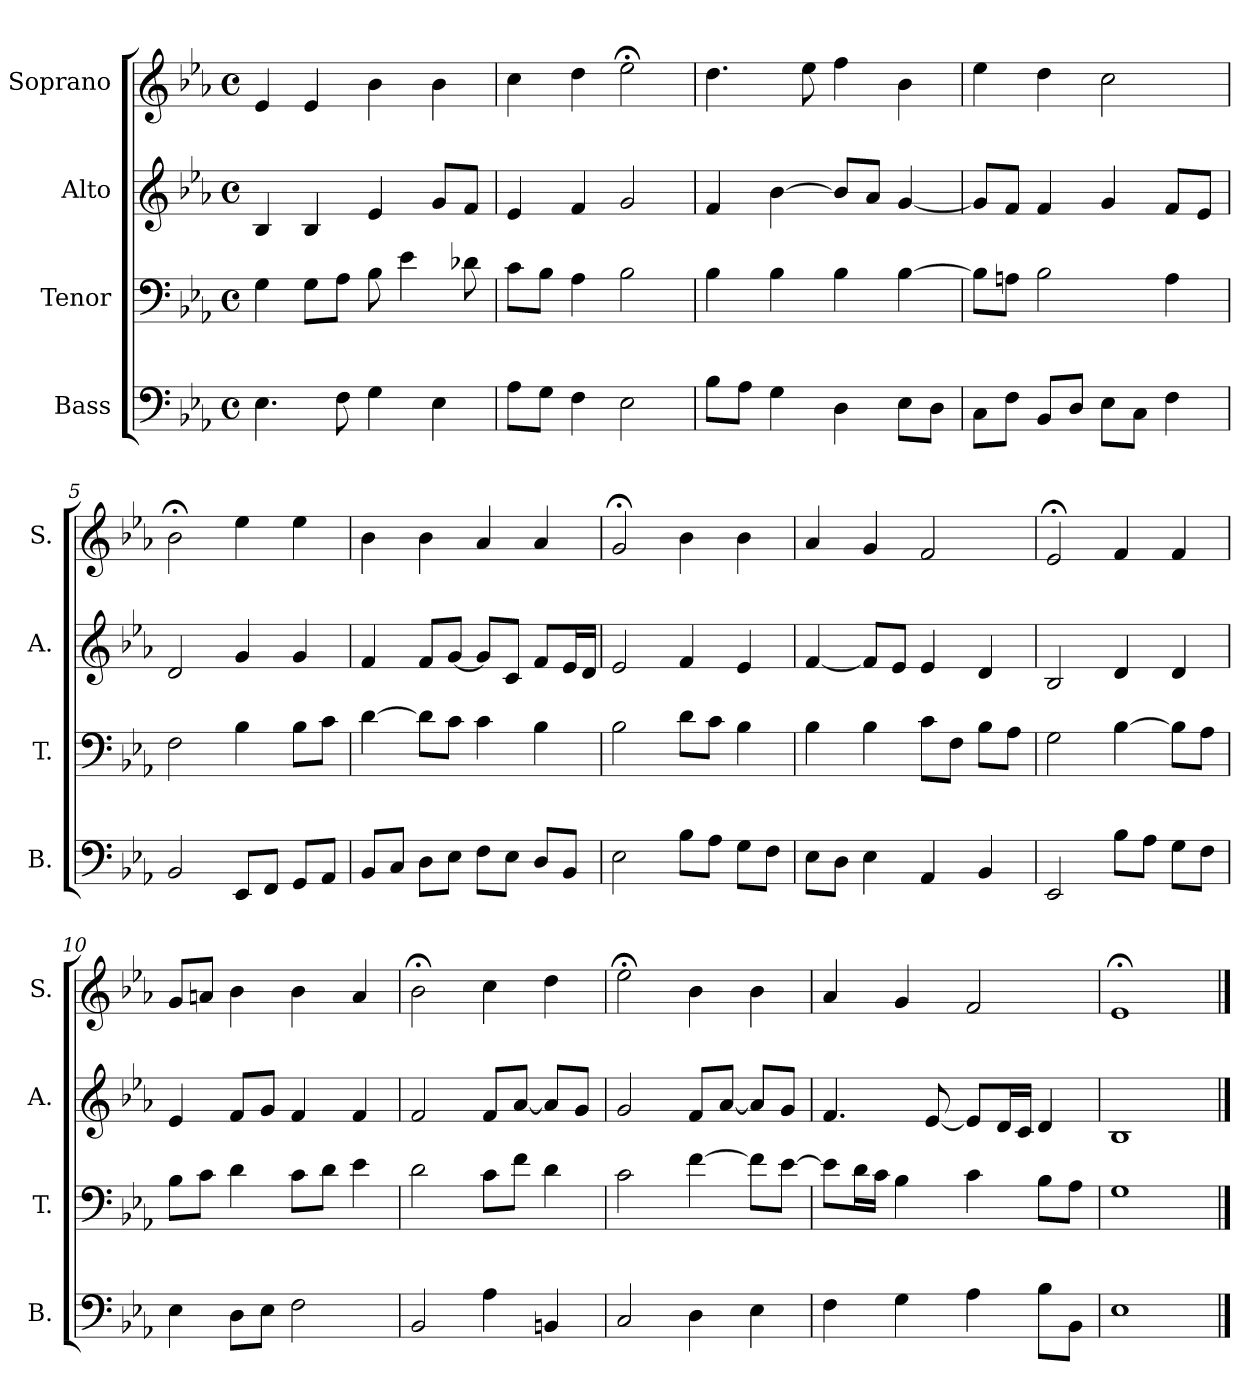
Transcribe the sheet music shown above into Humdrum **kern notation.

**kern	**kern	**kern	**kern
*part4	*part3	*part2	*part1
*staff4	*staff3	*staff2	*staff1
*I"Bass	*I"Tenor	*I"Alto	*I"Soprano
*I'B.	*I'T.	*I'A.	*I'S.
*clefF4	*clefF4	*clefG2	*clefG2
*k[b-e-a-]	*k[b-e-a-]	*k[b-e-a-]	*k[b-e-a-]
*E-:	*E-:	*E-:	*E-:
*M4/4	*M4/4	*M4/4	*M4/4
*met(c)	*met(c)	*met(c)	*met(c)
=1	=1	=1	=1
4.E-\	4G\	4B-/	4e-/
.	8G\L	4B-/	4e-/
8F\	8A-\J	.	.
4G\	8B-\	4e-/	4b-\
.	4e-\	.	.
4E-\	.	8g/L	4b-\
.	8d-X\	8f/J	.
=2	=2	=2	=2
8A-\L	8c\L	4e-/	4cc\
8G\J	8B-\J	.	.
4F\	4A-\	4f/	4dd\
2E-\	2B-\	2g/	2ee-;<\
=3	=3	=3	=3
8B-\L	4B-\	4f/	4.dd\
8A-\J	.	.	.
4G\	4B-\	[4b-\	.
.	.	.	8ee-\
4D\	4B-\	8b-/L]	4ff\
.	.	8a-/J	.
8E-\L	[4B-\	[4g/	4b-\
8D\J	.	.	.
=4	=4	=4	=4
8C\L	8B-\L]	8g/L]	4ee-\
8F\J	8An\J	8f/J	.
8BB-/L	2B-\	4f/	4dd\
8D/J	.	.	.
8E-\L	.	4g/	2cc\
8C\J	.	.	.
4F\	4A\	8f/L	.
.	.	8e-/J	.
=5	=5	=5	=5
2BB-/	2F\	2d/	2b-;<\
8EE-/L	4B-\	4g/	4ee-\
8FF/J	.	.	.
8GG/L	8B-\L	4g/	4ee-\
8AA-/J	8c\J	.	.
!!LO:LB:g=z
=6	=6	=6	=6
8BB-/L	[4d\	4f/	4b-\
8C/J	.	.	.
8D\L	8d\L]	8f/L	4b-\
8E-\J	8c\J	[8g/J	.
8F\L	4c\	8g/L]	4a-/
8E-\J	.	8c/J	.
8D/L	4B-\	8f/L	4a-/
8BB-/J	.	16e-/L	.
.	.	16d/JJ	.
=7	=7	=7	=7
2E-\	2B-\	2e-/	2g;</
8B-\L	8d\L	4f/	4b-\
8A-\J	8c\J	.	.
8G\L	4B-\	4e-/	4b-\
8F\J	.	.	.
=8	=8	=8	=8
8E-\L	4B-\	[4f/	4a-/
8D\J	.	.	.
4E-\	4B-\	8f/L]	4g/
.	.	8e-/J	.
4AA-/	8c\L	4e-/	2f/
.	8F\J	.	.
4BB-/	8B-\L	4d/	.
.	8A-\J	.	.
=9	=9	=9	=9
2EE-/	2G\	2B-/	2e-;</
8B-\L	[4B-\	4d/	4f/
8A-\J	.	.	.
8G\L	8B-\L]	4d/	4f/
8F\J	8A-\J	.	.
!!LO:LB:g=z
=10	=10	=10	=10
4E-\	8B-\L	4e-/	8g/L
.	8c\J	.	8an/J
8D\L	4d\	8f/L	4b-\
8E-\J	.	8g/J	.
2F\	8c\L	4f/	4b-\
.	8d\J	.	.
.	4e-\	4f/	4a/
=11	=11	=11	=11
2BB-/	2d\	2f/	2b-;<\
4A-\	8c\L	8f/L	4cc\
.	8f\J	[8a-/J	.
4BBn/	4d\	8a-/L]	4dd\
.	.	8g/J	.
=12	=12	=12	=12
2C/	2c\	2g/	2ee-;<\
4D\	[4f\	8f/L	4b-\
.	.	[8a-/J	.
4E-\	8f\L]	8a-/L]	4b-\
.	[8e-\J	8g/J	.
=13	=13	=13	=13
4F\	8e-\L]	4.f/	4a-/
.	16d\L	.	.
.	16c\JJ	.	.
4G\	4B-\	.	4g/
.	.	[8e-/	.
4A-\	4c\	8e-/L]	2f/
.	.	16d/L	.
.	.	16c/JJ	.
8B-\L	8B-\L	4d/	.
8BB-\J	8A-\J	.	.
=14	=14	=14	=14
1E-	1G	1B-	1e-;<
==	==	==	==
*-	*-	*-	*-
